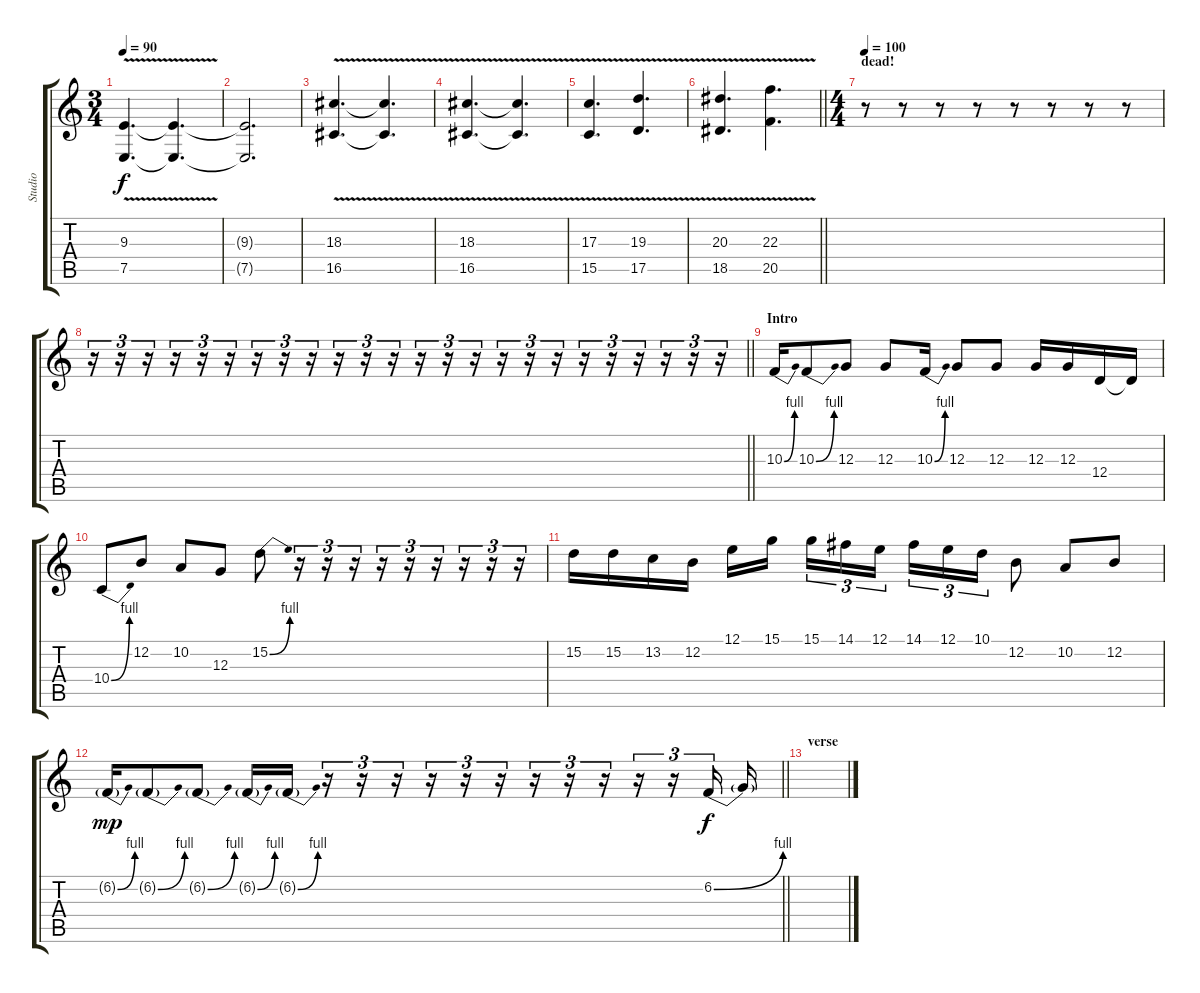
\track ("Studio" "Studio") {instrument acousticgrandpiano}
\staff {score tabs}
\tuning (E4 B3 G3 D3 A2 E2) {hide}
\ts (3 4)
\tempo 90
\clef g2
\ks c
(9.3{v} 7.5{v}).4{d dy f} (9.3{t} 7.5{t}).4{d} |
(9.3{t} 7.5{t}).2{d} |
(18.3{v} 16.5{v}).4{d} (18.3{t} 16.5{t}).4{d} |
(18.3{v} 16.5{v}).4{d} (18.3{t} 16.5{t}).4{d} |
(17.3{v} 15.5{v}).4{d} (19.3{v} 17.5{v}).4{d} |
\barLineRight lightlight
(20.3{v} 18.5{v}).4{d} (22.3{v} 20.5{v}).4{d} |
\ts (4 4)
\section ("" "dead! ")
\tempo 100
r.8{volume 12 balance 3 instrument overdrivenguitar} r.8 r.8 r.8 r.8 r.8 r.8 r.8 |
\barLineRight lightlight
r.16{tu (3 2)} r.16{tu (3 2) volume 14 balance 10} r.16{tu (3 2)} r.16{tu (3 2)} r.16{tu (3 2)} r.16{tu (3 2)} r.16{tu (3 2)} r.16{tu (3 2)} r.16{tu (3 2)} r.16{tu (3 2)} r.16{tu (3 2)} r.16{tu (3 2)} r.16{tu (3 2)} r.16{tu (3 2)} r.16{tu (3 2)} r.16{tu (3 2)} r.16{tu (3 2)} r.16{tu (3 2)} r.16{tu (3 2)} r.16{tu (3 2)} r.16{tu (3 2)} r.16{tu (3 2)} r.16{tu (3 2)} r.16{tu (3 2)} |
\section ("" "Intro")
10.3{be (bend 0 0 60 4)}.16{volume 12} 10.3{be (bend 0 0 60 4)}.8 12.3.8 12.3.8 10.3{be (bend 0 0 60 4)}.16 12.3.8 12.3.8 12.3.16 12.3.16 12.4.16 12.4{t}.16 |
10.4{be (bend 0 0 60 4)}.8 12.2.8 10.2.8 12.3.8 15.2{be (bend 0 0 60 4)}.8 r.16{tu (3 2)} r.16{tu (3 2)} r.16{tu (3 2)} r.16{tu (3 2)} r.16{tu (3 2)} r.16{tu (3 2)} r.16{tu (3 2)} r.16{tu (3 2)} r.16{tu (3 2)} |
15.2.16 15.2.16 13.2.16 12.2.16 12.1.16 15.1.16{beam splitsecondary} 15.1.16{tu (3 2)} 14.1.16{tu (3 2)} 12.1.16{tu (3 2)} 14.1.16{tu (3 2)} 12.1.16{tu (3 2)} 10.1.16{tu (3 2)} 12.2.8 10.2.8 12.2.8 |
\barLineRight lightlight
6.2{be (bend 0 0 60 4) g}.16{dy mp} 6.2{be (bend 0 0 60 4) g}.8 6.2{be (bend 0 0 60 4) g}.8 6.2{be (bend 0 0 60 4) g}.16 6.2{be (bend 0 0 60 4) g}.16 r.16{tu (3 2)} r.16{tu (3 2)} r.16{tu (3 2)} r.16{tu (3 2)} r.16{tu (3 2)} r.16{tu (3 2)} r.16{tu (3 2)} r.16{tu (3 2)} r.16{tu (3 2)} r.16{tu (3 2)} r.16{tu (3 2)} 6.2{be (bend 0 0 60 4)}.16{tu (3 2) dy f} 6.2{t}.16 |
\section ("" "verse")
